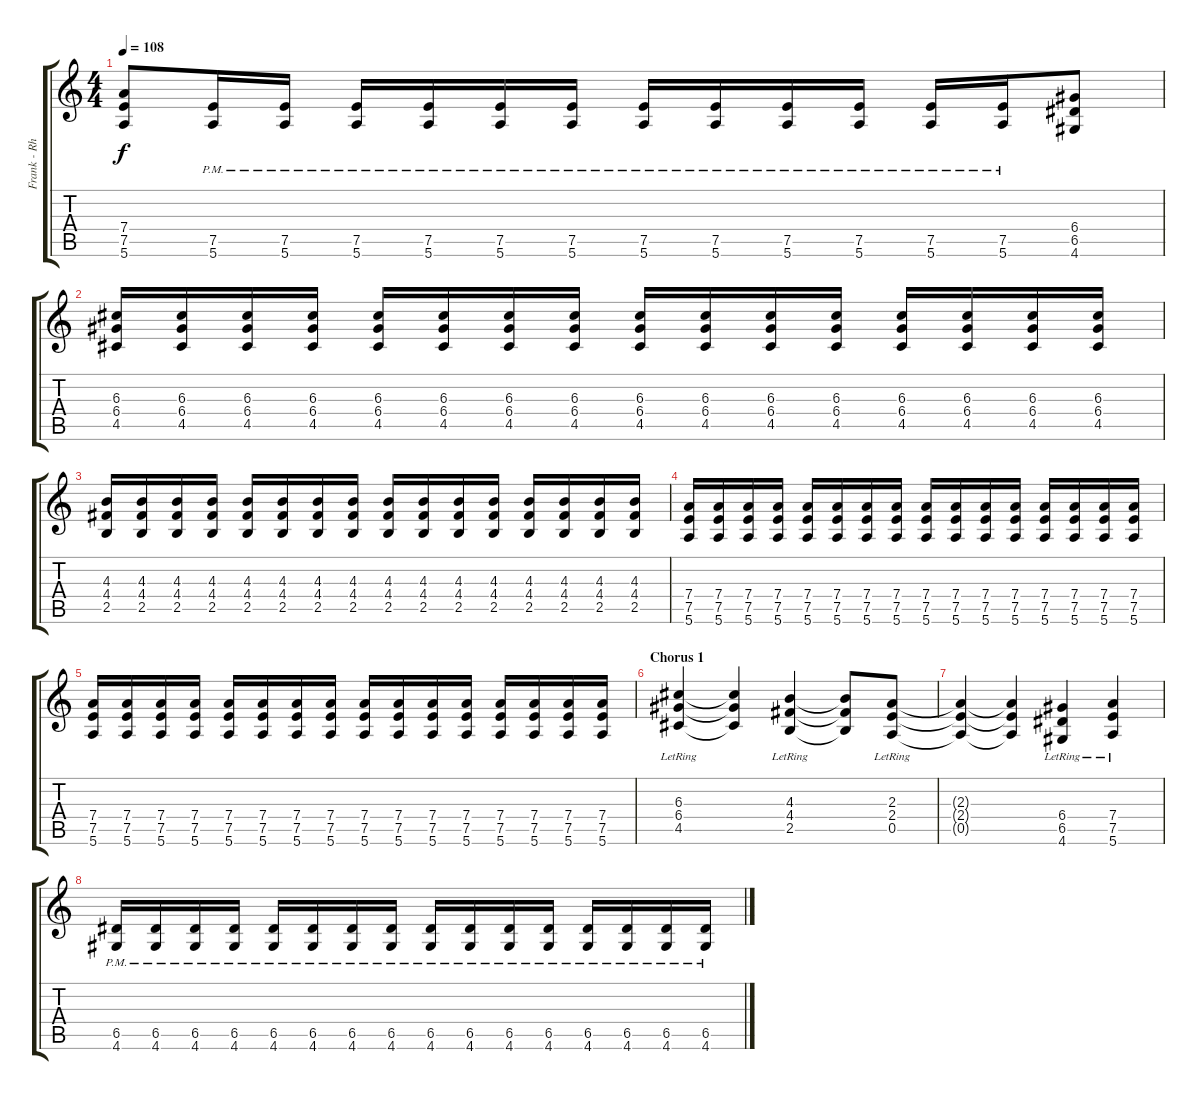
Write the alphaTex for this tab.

\track ("Frank - Rhythm Guitar" "Frank - Rh") {instrument distortionguitar}
\staff {score tabs}
\tuning (E4 B3 G3 D3 A2 E2) {hide}
\ts (4 4)
\tempo 108
\clef g2
\ks c
(7.4 7.5 5.6).8{dy f} (7.5{pm} 5.6{pm}).16 (7.5{pm} 5.6{pm}).16 (7.5{pm} 5.6{pm}).16 (7.5{pm} 5.6{pm}).16 (7.5{pm} 5.6{pm}).16 (7.5{pm} 5.6{pm}).16 (7.5{pm} 5.6{pm}).16 (7.5{pm} 5.6{pm}).16 (7.5{pm} 5.6{pm}).16 (7.5{pm} 5.6{pm}).16 (7.5{pm} 5.6{pm}).16 (7.5{pm} 5.6{pm}).16 (6.4 6.5 4.6).8 |
(6.3 6.4 4.5).16 (6.3 6.4 4.5).16 (6.3 6.4 4.5).16 (6.3 6.4 4.5).16 (6.3 6.4 4.5).16 (6.3 6.4 4.5).16 (6.3 6.4 4.5).16 (6.3 6.4 4.5).16 (6.3 6.4 4.5).16 (6.3 6.4 4.5).16 (6.3 6.4 4.5).16 (6.3 6.4 4.5).16 (6.3 6.4 4.5).16 (6.3 6.4 4.5).16 (6.3 6.4 4.5).16 (6.3 6.4 4.5).16 |
(4.3 4.4 2.5).16 (4.3 4.4 2.5).16 (4.3 4.4 2.5).16 (4.3 4.4 2.5).16 (4.3 4.4 2.5).16 (4.3 4.4 2.5).16 (4.3 4.4 2.5).16 (4.3 4.4 2.5).16 (4.3 4.4 2.5).16 (4.3 4.4 2.5).16 (4.3 4.4 2.5).16 (4.3 4.4 2.5).16 (4.3 4.4 2.5).16 (4.3 4.4 2.5).16 (4.3 4.4 2.5).16 (4.3 4.4 2.5).16 |
(7.4 7.5 5.6).16 (7.4 7.5 5.6).16 (7.4 7.5 5.6).16 (7.4 7.5 5.6).16 (7.4 7.5 5.6).16 (7.4 7.5 5.6).16 (7.4 7.5 5.6).16 (7.4 7.5 5.6).16 (7.4 7.5 5.6).16 (7.4 7.5 5.6).16 (7.4 7.5 5.6).16 (7.4 7.5 5.6).16 (7.4 7.5 5.6).16 (7.4 7.5 5.6).16 (7.4 7.5 5.6).16 (7.4 7.5 5.6).16 |
(7.4 7.5 5.6).16 (7.4 7.5 5.6).16 (7.4 7.5 5.6).16 (7.4 7.5 5.6).16 (7.4 7.5 5.6).16 (7.4 7.5 5.6).16 (7.4 7.5 5.6).16 (7.4 7.5 5.6).16 (7.4 7.5 5.6).16 (7.4 7.5 5.6).16 (7.4 7.5 5.6).16 (7.4 7.5 5.6).16 (7.4 7.5 5.6).16 (7.4 7.5 5.6).16 (7.4 7.5 5.6).16 (7.4 7.5 5.6).16 |
\section ("" "Chorus 1")
(6.3{lr} 6.4{lr} 4.5{lr}).4{volume 9 instrument electricguitarclean} (6.3{t} 6.4{t} 4.5{t}).4 (4.3{lr} 4.4{lr} 2.5{lr}).4 (4.3{t} 4.4{t} 2.5{t}).8 (2.3{lr} 2.4{lr} 0.5{lr}).8 |
(2.3{t} 2.4{t} 0.5{t}).4 (2.3{t} 2.4{t} 0.5{t}).4 (6.4{lr} 6.5{lr} 4.6{lr}).4 (7.4{lr} 7.5{lr} 5.6{lr}).4 |
(6.5{pm} 4.6{pm}).16{instrument distortionguitar} (6.5{pm} 4.6{pm}).16 (6.5{pm} 4.6{pm}).16 (6.5{pm} 4.6{pm}).16 (6.5{pm} 4.6{pm}).16 (6.5{pm} 4.6{pm}).16 (6.5{pm} 4.6{pm}).16 (6.5{pm} 4.6{pm}).16 (6.5{pm} 4.6{pm}).16 (6.5{pm} 4.6{pm}).16 (6.5{pm} 4.6{pm}).16 (6.5{pm} 4.6{pm}).16 (6.5{pm} 4.6{pm}).16 (6.5{pm} 4.6{pm}).16 (6.5{pm} 4.6{pm}).16 (6.5{pm} 4.6{pm}).16
